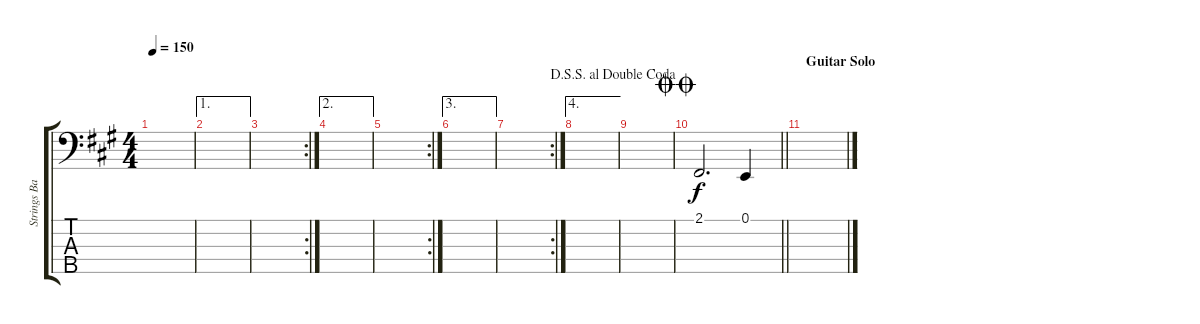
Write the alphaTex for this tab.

\track ("Strings Bass" "Strings Ba") {instrument stringensemble1}
\staff {score tabs}
\tuning (E2 C2 G1 E1 C1) {hide}
\ts (4 4)
\tempo 150
\clef f4
\ks f#minor
|
\ae 1
|
\rc 2
|
\ae 2
|
\rc 2
|
\ae 3
|
\rc 2
|
\ae 4
|
\jump dalsegnosegnoaldoublecoda
|
\jump doublecoda
\barLineRight lightlight
2.1.2{d dy f} 0.1.4 |
\section ("" "Guitar Solo")
